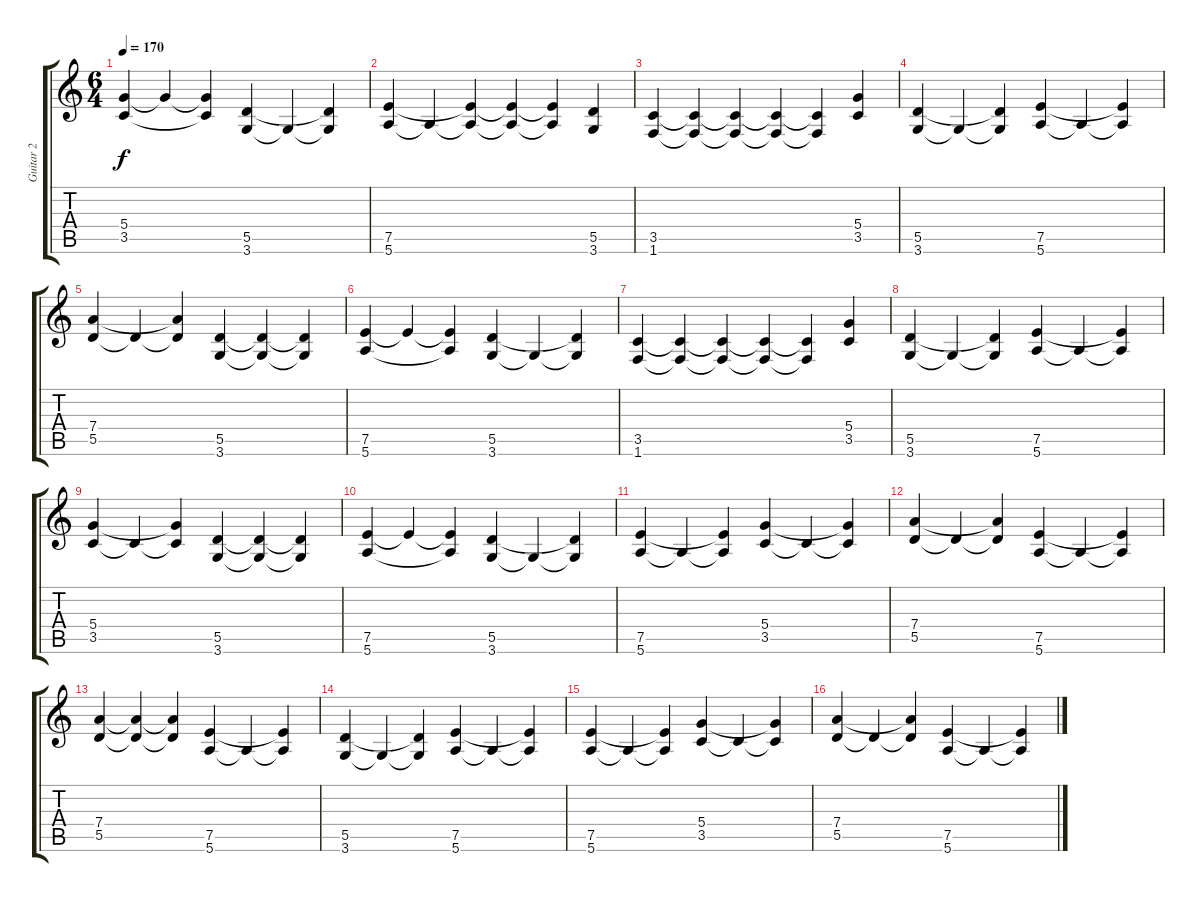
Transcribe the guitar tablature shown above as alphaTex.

\track ("Guitar 2" "Guitar 2") {instrument distortionguitar}
\staff {score tabs}
\tuning (E4 B3 G3 D3 A2 E2) {hide}
\ts (6 4)
\tempo 170
\clef g2
\ks c
(5.4 3.5).4{dy f} 5.4{t}.4 (5.4{t} 3.5{t}).4 (5.5 3.6).4 3.6{t}.4 (5.5{t} 3.6{t}).4 |
(7.5 5.6).4 5.6{t}.4 (7.5{t} 5.6{t}).4 (7.5{t} 5.6{t}).4 (7.5{t} 5.6{t}).4 (5.5 3.6).4 |
(3.5 1.6).4 (3.5{t} 1.6{t}).4 (3.5{t} 1.6{t}).4 (3.5{t} 1.6{t}).4 (3.5{t} 1.6{t}).4 (5.4 3.5).4 |
(5.5 3.6).4 3.6{t}.4 (5.5{t} 3.6{t}).4 (7.5 5.6).4 5.6{t}.4 (7.5{t} 5.6{t}).4 |
(7.4 5.5).4 5.5{t}.4 (7.4{t} 5.5{t}).4 (5.5 3.6).4 (5.5{t} 3.6{t}).4 (5.5{t} 3.6{t}).4 |
(7.5 5.6).4 7.5{t}.4 (7.5{t} 5.6{t}).4 (5.5 3.6).4 3.6{t}.4 (5.5{t} 3.6{t}).4 |
(3.5 1.6).4 (3.5{t} 1.6{t}).4 (3.5{t} 1.6{t}).4 (3.5{t} 1.6{t}).4 (3.5{t} 1.6{t}).4 (5.4 3.5).4 |
(5.5 3.6).4 3.6{t}.4 (5.5{t} 3.6{t}).4 (7.5 5.6).4 5.6{t}.4 (7.5{t} 5.6{t}).4 |
(5.4 3.5).4 3.5{t}.4 (5.4{t} 3.5{t}).4 (5.5 3.6).4 (5.5{t} 3.6{t}).4 (5.5{t} 3.6{t}).4 |
(7.5 5.6).4 7.5{t}.4 (7.5{t} 5.6{t}).4 (5.5 3.6).4 3.6{t}.4 (5.5{t} 3.6{t}).4 |
(7.5 5.6).4 5.6{t}.4 (7.5{t} 5.6{t}).4 (5.4 3.5).4 3.5{t}.4 (5.4{t} 3.5{t}).4 |
(7.4 5.5).4 5.5{t}.4 (7.4{t} 5.5{t}).4 (7.5 5.6).4 5.6{t}.4 (7.5{t} 5.6{t}).4 |
(7.4 5.5).4 (7.4{t} 5.5{t}).4 (7.4{t} 5.5{t}).4 (7.5 5.6).4 5.6{t}.4 (7.5{t} 5.6{t}).4 |
(5.5 3.6).4 3.6{t}.4 (5.5{t} 3.6{t}).4 (7.5 5.6).4 5.6{t}.4 (7.5{t} 5.6{t}).4 |
(7.5 5.6).4 5.6{t}.4 (7.5{t} 5.6{t}).4 (5.4 3.5).4 3.5{t}.4 (5.4{t} 3.5{t}).4 |
(7.4 5.5).4 5.5{t}.4 (7.4{t} 5.5{t}).4 (7.5 5.6).4 5.6{t}.4 (7.5{t} 5.6{t}).4
